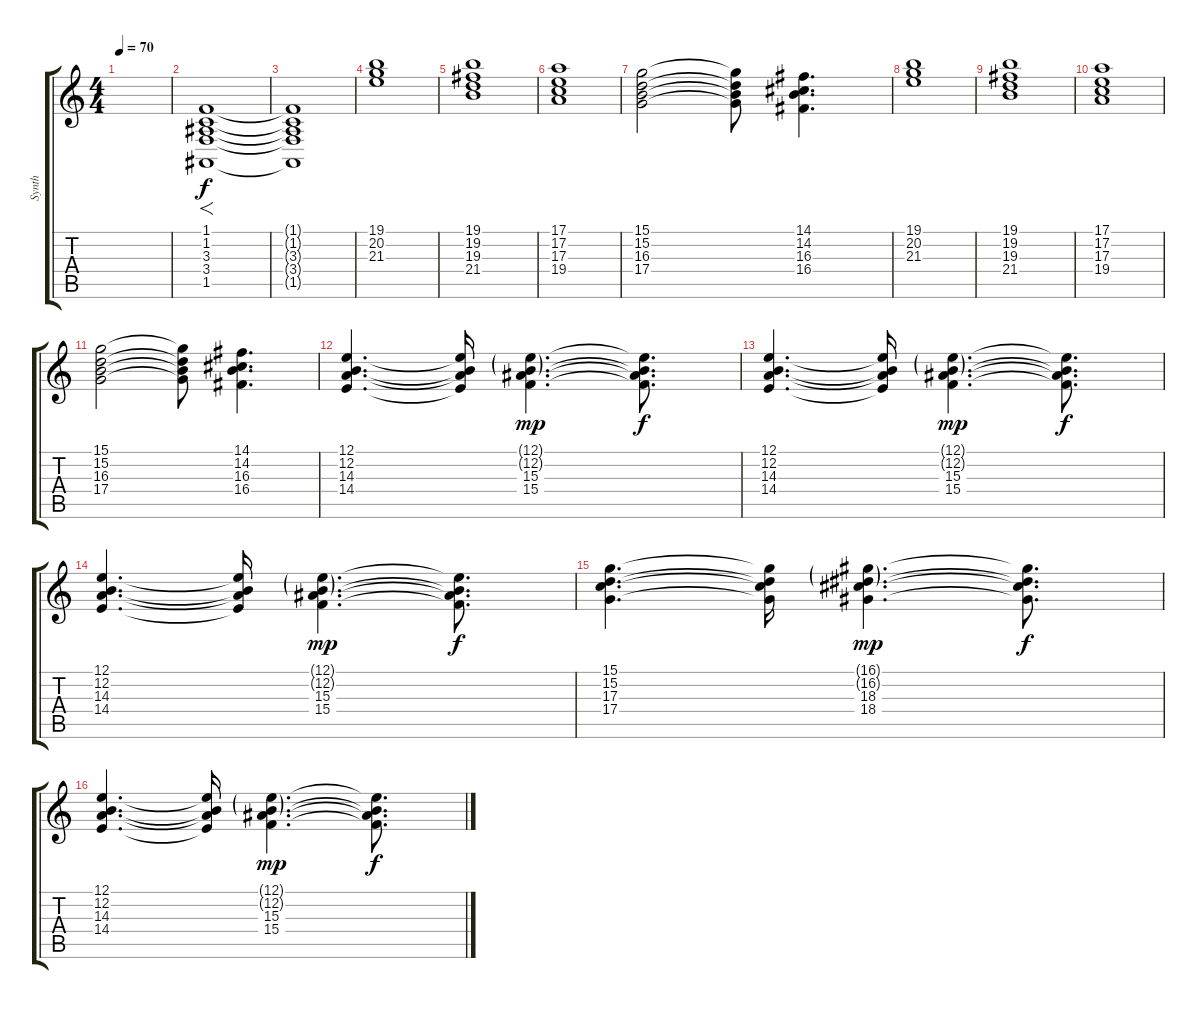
\track ("Synth" "Synth") {instrument stringensemble2}
\staff {score tabs}
\tuning (E4 B3 G3 D3 A2 E2) {hide}
\ts (4 4)
\tempo 70
\clef g2
\ks c
|
(1.1 1.2 3.3 3.4 1.5).1{f} |
(1.1{t} 1.2{t} 3.3{t} 3.4{t} 1.5{t}).1 |
(19.1 20.2 21.3).1{volume 8 instrument stringensemble2} |
(19.1 19.2 19.3 21.4).1 |
(17.1 17.2 17.3 19.4).1 |
(15.1 15.2 16.3 17.4).2 (15.1{t} 15.2{t} 16.3{t} 17.4{t}).8 (14.1 14.2 16.3 16.4).4{d} |
(19.1 20.2 21.3).1 |
(19.1 19.2 19.3 21.4).1 |
(17.1 17.2 17.3 19.4).1 |
(15.1 15.2 16.3 17.4).2 (15.1{t} 15.2{t} 16.3{t} 17.4{t}).8 (14.1 14.2 16.3 16.4).4{d} |
(12.1 12.2 14.3 14.4).4{d instrument lead6voice} (12.1{t} 12.2{t} 14.3{t} 14.4{t}).16 (12.1{g} 12.2{g} 15.3 15.4).4{d dy mp} (12.1{t} 12.2{t} 15.3{t} 15.4{t}).8{d dy f} |
(12.1 12.2 14.3 14.4).4{d instrument choiraahs} (12.1{t} 12.2{t} 14.3{t} 14.4{t}).16 (12.1{g} 12.2{g} 15.3 15.4).4{d dy mp} (12.1{t} 12.2{t} 15.3{t} 15.4{t}).8{d dy f} |
(12.1 12.2 14.3 14.4).4{d instrument choiraahs} (12.1{t} 12.2{t} 14.3{t} 14.4{t}).16 (12.1{g} 12.2{g} 15.3 15.4).4{d dy mp} (12.1{t} 12.2{t} 15.3{t} 15.4{t}).8{d dy f} |
(15.1 15.2 17.3 17.4).4{d instrument choiraahs} (15.1{t} 15.2{t} 17.3{t} 17.4{t}).16 (16.1{g} 16.2{g} 18.3 18.4).4{d dy mp} (16.1{t} 16.2{t} 18.3{t} 18.4{t}).8{d dy f} |
(12.1 12.2 14.3 14.4).4{d instrument choiraahs} (12.1{t} 12.2{t} 14.3{t} 14.4{t}).16 (12.1{g} 12.2{g} 15.3 15.4).4{d dy mp} (12.1{t} 12.2{t} 15.3{t} 15.4{t}).8{d dy f}
